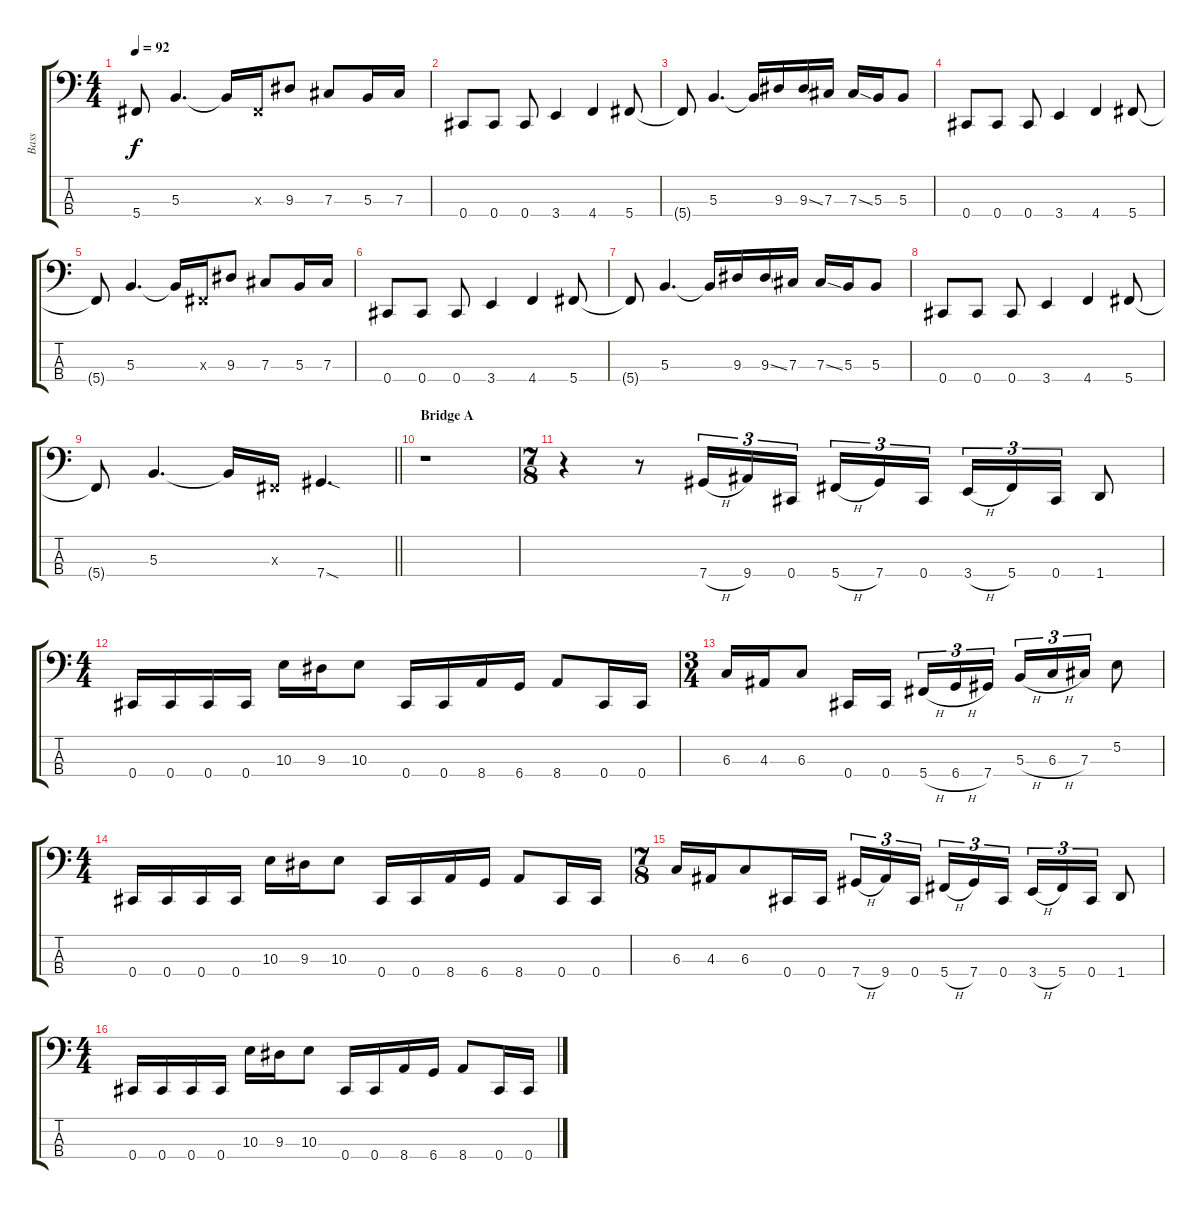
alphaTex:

\track ("Bass" "Bass") {instrument electricbassfinger}
\staff {score tabs}
\tuning (E2 B1 Gb1 Db1) {hide}
\ts (4 4)
\tempo 92
\clef f4
\ks c
5.4{t}.8{dy f} 5.3.4{d} 5.3{t}.16 0.3{x}.16 9.3.8 7.3.8 5.3.16 7.3.16 |
0.4.8 0.4.8 0.4.8 3.4.4 4.4.4 5.4.8 |
5.4{t}.8 5.3.4{d} 5.3{t}.16 9.3.16 9.3{ss}.16 7.3.16 7.3{ss}.16 5.3.16 5.3.8 |
0.4.8 0.4.8 0.4.8 3.4.4 4.4.4 5.4.8 |
5.4{t}.8 5.3.4{d} 5.3{t}.16 0.3{x}.16 9.3.8 7.3.8 5.3.16 7.3.16 |
0.4.8 0.4.8 0.4.8 3.4.4 4.4.4 5.4.8 |
5.4{t}.8 5.3.4{d} 5.3{t}.16 9.3.16 9.3{ss}.16 7.3.16 7.3{ss}.16 5.3.16 5.3.8 |
0.4.8 0.4.8 0.4.8 3.4.4 4.4.4 5.4.8 |
\barLineRight lightlight
5.4{t}.8 5.3.4{d} 5.3{t}.16 0.3{x}.16 7.4{sod}.4{d} |
\section ("" "Bridge A")
r.1 |
\ts (7 8)
r.4 r.8 7.4{h}.16{tu (3 2)} 9.4.16{tu (3 2)} 0.4.16{tu (3 2)} 5.4{h}.16{tu (3 2)} 7.4.16{tu (3 2)} 0.4.16{tu (3 2)} 3.4{h}.16{tu (3 2)} 5.4.16{tu (3 2)} 0.4.16{tu (3 2)} 1.4.8 |
\ts (4 4)
0.4.16 0.4.16 0.4.16 0.4.16 10.3.16 9.3.16 10.3.8 0.4.16 0.4.16 8.4.16 6.4.16 8.4.8 0.4.16 0.4.16 |
\ts (3 4)
6.3.16 4.3.16 6.3.8 0.4.16 0.4.16{beam splitsecondary} 5.4{h}.16{tu (3 2)} 6.4{h}.16{tu (3 2)} 7.4.16{tu (3 2)} 5.3{h}.16{tu (3 2)} 6.3{h}.16{tu (3 2)} 7.3.16{tu (3 2)} 5.2.8 |
\ts (4 4)
0.4.16 0.4.16 0.4.16 0.4.16 10.3.16 9.3.16 10.3.8 0.4.16 0.4.16 8.4.16 6.4.16 8.4.8 0.4.16 0.4.16 |
\ts (7 8)
6.3.16 4.3.16 6.3.8 0.4.16 0.4.16 7.4{h}.16{tu (3 2)} 9.4.16{tu (3 2)} 0.4.16{tu (3 2)} 5.4{h}.16{tu (3 2)} 7.4.16{tu (3 2)} 0.4.16{tu (3 2)} 3.4{h}.16{tu (3 2)} 5.4.16{tu (3 2)} 0.4.16{tu (3 2)} 1.4.8 |
\ts (4 4)
0.4.16 0.4.16 0.4.16 0.4.16 10.3.16 9.3.16 10.3.8 0.4.16 0.4.16 8.4.16 6.4.16 8.4.8 0.4.16 0.4.16
